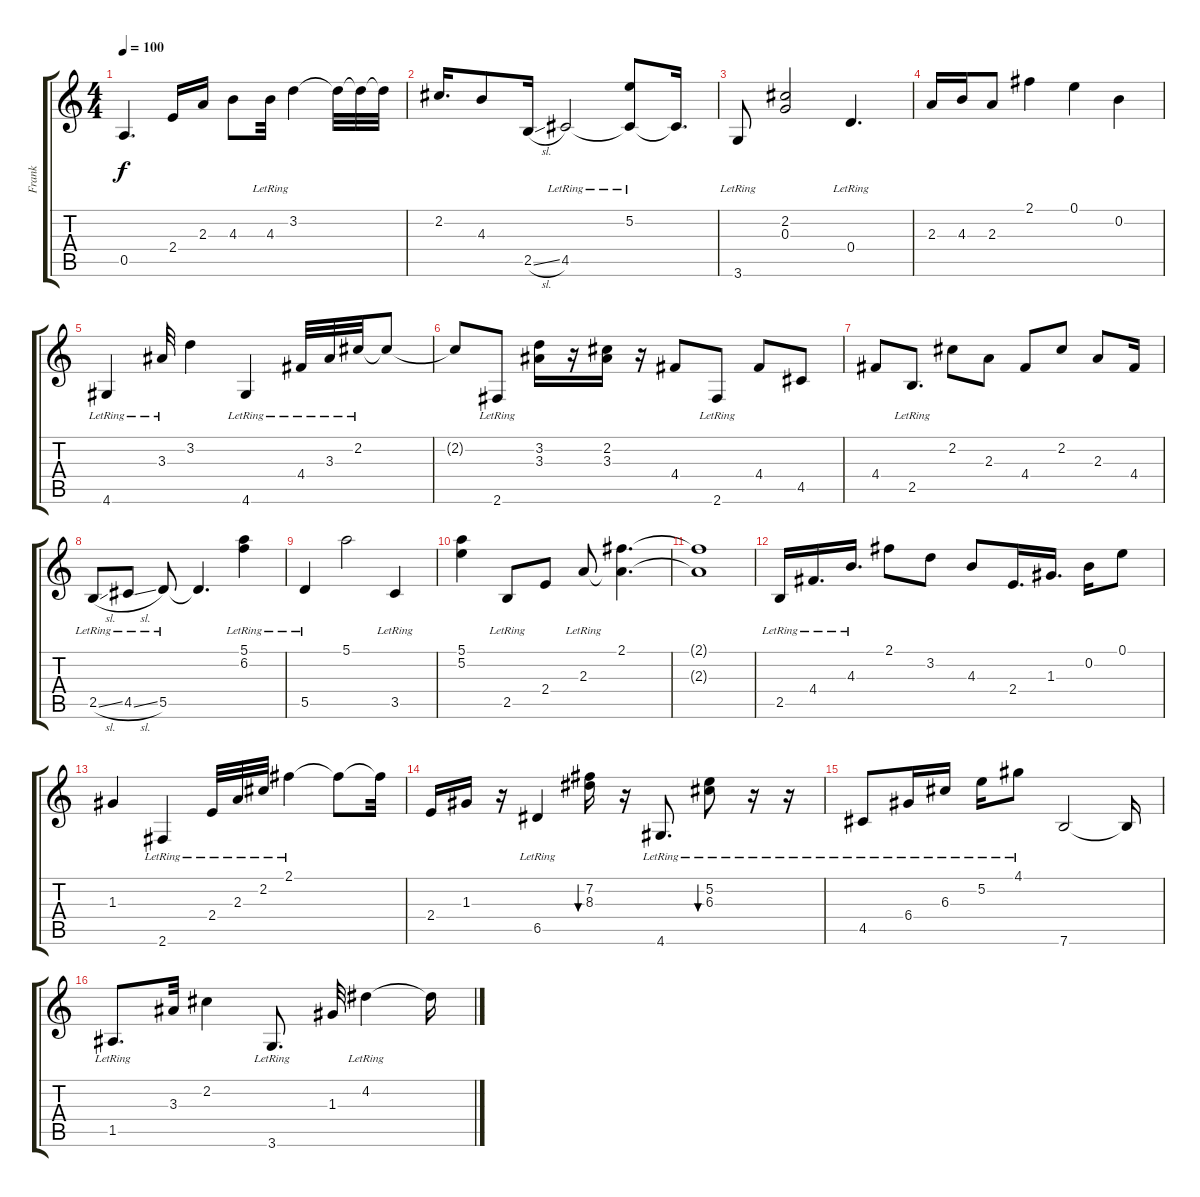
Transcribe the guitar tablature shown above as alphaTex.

\track ("Frank" "Frank") {instrument acousticguitarsteel}
\staff {score tabs}
\tuning (E4 B3 G3 D3 A2 E2) {hide}
\ts (4 4)
\tempo 100
\clef g2
\ks c
0.5.4{d dy f} 2.4.16 2.3.16 4.3.8 4.3{lr}.32 3.2{lr}.4 3.2{t}.32 3.2{t}.32 3.2{t}.32 |
2.2.16{d} 4.3.8 2.5{sl}.16 4.5{lr}.2 (5.2{lr} 4.5{t}).8 4.5{t}.16{d} |
3.6{lr}.8 (2.2 0.3).2 0.4{lr}.4{d} |
2.3.16 4.3.16 2.3.8 2.1.4 0.1.4 0.2.4 |
4.6{lr}.4 3.3{lr}.32 3.2.4 4.6{lr}.4 4.4{lr}.32 3.3{lr}.32 2.2{lr}.32 2.2{t}.8 |
2.2{t}.8 2.6{lr}.8 (3.2 3.3).16 r.16 (2.2 3.3).16 r.16 4.4.8 2.6{lr}.8 4.4.8 4.5.8 |
4.4.8 2.5{lr}.8{d} 2.2.8 2.3.8 4.4.8 2.2.8 2.3.8 4.4.16 |
2.5{sl lr}.8 4.5{sl lr}.8 5.5{lr}.8 5.5{t}.4{d} (5.1{lr} 6.2{lr}).4 |
5.5{lr}.4 5.1.2 3.5{lr}.4 |
(5.1 5.2).4 2.5{lr}.8 2.4.8 2.3{lr}.8 (2.1 2.3{t}).4{d} |
(2.1{t} 2.3{t}).1 |
2.5{lr}.16 4.4{lr}.16{d} 4.3{lr}.16{d} 2.1.8 3.2.8 4.3.8 2.4.16{d} 1.3.16{d} 0.2.16 0.1.8 |
1.3.4 2.6{lr}.4 2.4{lr}.32 2.3{lr}.32 2.2{lr}.32 2.1{lr}.4 2.1{t}.8 2.1{t}.32 |
2.4.16 1.3.16 r.16 6.5{lr}.4 (7.2 8.3).16{bu 60} r.16 4.6{lr}.8{d} (5.2{lr} 6.3{lr}).8{bu 60} r.16 r.16 |
4.5{lr}.8 6.4{lr}.16 6.3{lr}.16 5.2{lr}.16 4.1{lr}.8 7.6.2 7.6{t}.16 |
1.5{lr}.8{d} 3.3.32 2.2.4 3.6{lr}.8{d} 1.3.32 4.2{lr}.4 4.2{t}.16
